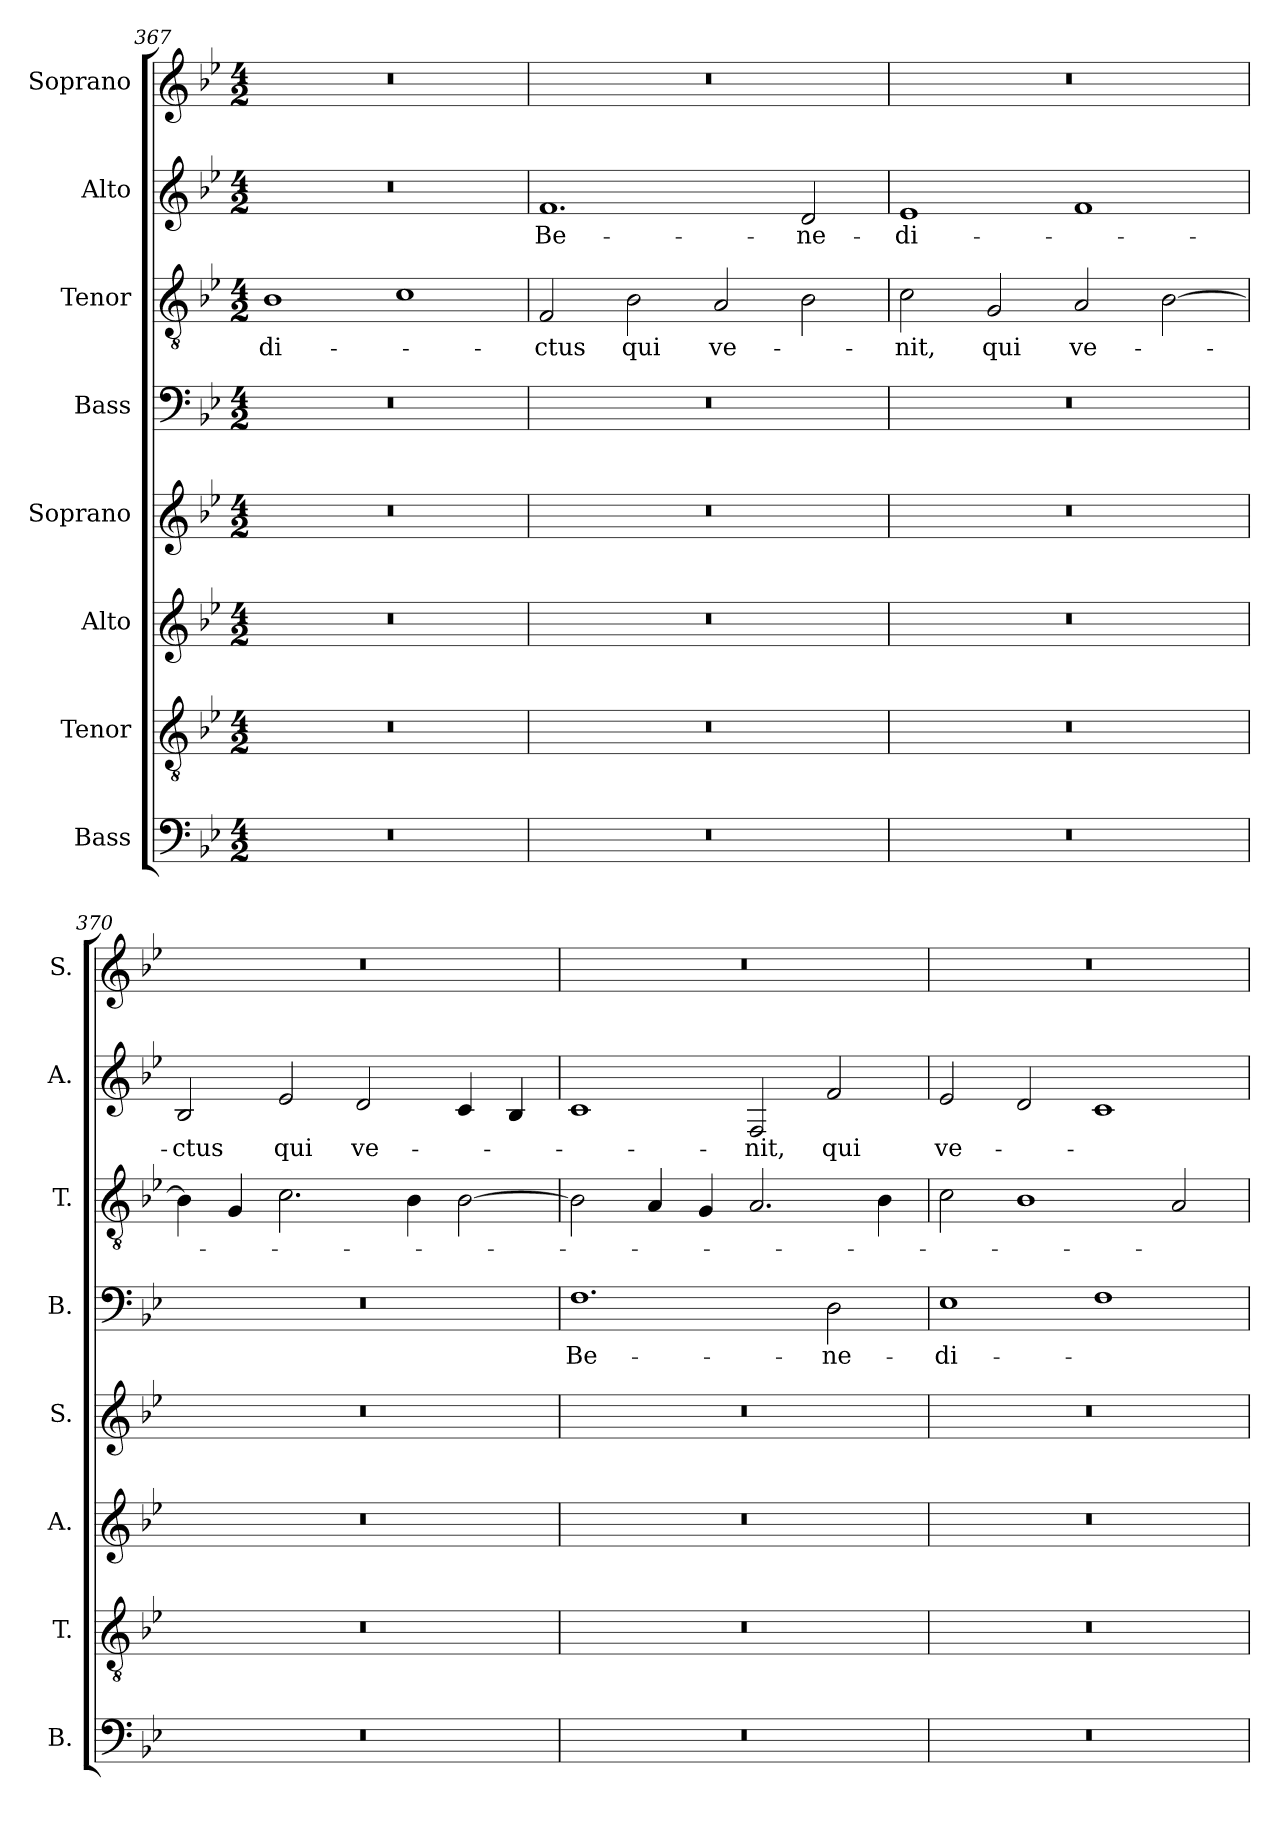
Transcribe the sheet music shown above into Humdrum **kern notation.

**kern	**kern	**kern	**kern	**kern	**text	**kern	**text	**kern	**text	**kern
*part8	*part7	*part6	*part5	*part4	*part4	*part3	*part3	*part2	*part2	*part1
*staff8	*staff7	*staff6	*staff5	*staff4	*staff4	*staff3	*staff3	*staff2	*staff2	*staff1
*I"Bass	*I"Tenor	*I"Alto	*I"Soprano	*I"Bass	*	*I"Tenor	*	*I"Alto	*	*I"Soprano
*I'B.	*I'T.	*I'A.	*I'S.	*I'B.	*	*I'T.	*	*I'A.	*	*I'S.
*clefF4	*clefGv2	*clefG2	*clefG2	*clefF4	*	*clefGv2	*	*clefG2	*	*clefG2
*	*ITrd7c12	*	*	*	*	*ITrd7c12	*	*	*	*
*k[b-e-]	*k[b-e-]	*k[b-e-]	*k[b-e-]	*k[b-e-]	*	*k[b-e-]	*	*k[b-e-]	*	*k[b-e-]
*B-:	*B-:	*B-:	*B-:	*B-:	*	*B-:	*	*B-:	*	*B-:
*M4/2	*M4/2	*M4/2	*M4/2	*M4/2	*	*M4/2	*	*M4/2	*	*M4/2
=367	=367	=367	=367	=367	=367	=367	=367	=367	=367	=367
!LO:N:vis=1	!LO:N:vis=1	!LO:N:vis=1	!LO:N:vis=1	!LO:N:vis=1	!	!	!	!	!	!
!	!	!	!	!	!	!	!LO:LY:b:color=#000000	!LO:N:vis=1	!	!LO:N:vis=1
0r	0r	0r	0r	0r	.	1BB-i	-di-	0r	.	0r
.	.	.	.	.	.	1Ci	.	.	.	.
=368	=368	=368	=368	=368	=368	=368	=368	=368	=368	=368
!LO:N:vis=1	!LO:N:vis=1	!LO:N:vis=1	!LO:N:vis=1	!LO:N:vis=1	!	!	!	!	!	!
!	!	!	!	!	!	!	!LO:LY:b:color=#000000	!	!	!
!	!	!	!	!	!	!	!	!	!LO:LY:b:color=#000000	!LO:N:vis=1
0r	0r	0r	0r	0r	.	2FFi/	-ctus	1.fi	Be-	0r
!	!	!	!	!	!	!	!LO:LY:b:color=#000000	!	!	!
.	.	.	.	.	.	2BB-i\	qui	.	.	.
!	!	!	!	!	!	!	!LO:LY:b:color=#000000	!	!	!
.	.	.	.	.	.	2AAi/	ve-	.	.	.
!	!	!	!	!	!	!	!	!	!LO:LY:b:color=#000000	!
.	.	.	.	.	.	2BB-i\	.	2di/	-ne-	.
=369	=369	=369	=369	=369	=369	=369	=369	=369	=369	=369
!LO:N:vis=1	!LO:N:vis=1	!LO:N:vis=1	!LO:N:vis=1	!LO:N:vis=1	!	!	!	!	!	!
!	!	!	!	!	!	!	!LO:LY:b:color=#000000	!	!	!
!	!	!	!	!	!	!	!	!	!LO:LY:b:color=#000000	!LO:N:vis=1
0r	0r	0r	0r	0r	.	2Ci\	-nit,	1e-i	-di-	0r
!	!	!	!	!	!	!	!LO:LY:b:color=#000000	!	!	!
.	.	.	.	.	.	2GGi/	qui	.	.	.
!	!	!	!	!	!	!	!LO:LY:b:color=#000000	!	!	!
.	.	.	.	.	.	2AAi/	ve-	1fi	.	.
.	.	.	.	.	.	[2BB-i\	.	.	.	.
=370	=370	=370	=370	=370	=370	=370	=370	=370	=370	=370
!LO:N:vis=1	!LO:N:vis=1	!LO:N:vis=1	!LO:N:vis=1	!LO:N:vis=1	!	!	!	!	!	!
!	!	!	!	!	!	!	!	!	!LO:LY:b:color=#000000	!LO:N:vis=1
0r	0r	0r	0r	0r	.	4BB-i\]	.	2B-i/	-ctus	0r
.	.	.	.	.	.	4GGi/	.	.	.	.
!	!	!	!	!	!	!	!	!	!LO:LY:b:color=#000000	!
.	.	.	.	.	.	2.Ci\	.	2e-i/	qui	.
!	!	!	!	!	!	!	!	!	!LO:LY:b:color=#000000	!
.	.	.	.	.	.	.	.	2di/	ve-	.
.	.	.	.	.	.	4BB-i\	.	.	.	.
.	.	.	.	.	.	[2BB-i\	.	4ci/	.	.
.	.	.	.	.	.	.	.	4B-i/	.	.
=371	=371	=371	=371	=371	=371	=371	=371	=371	=371	=371
!LO:N:vis=1	!LO:N:vis=1	!LO:N:vis=1	!LO:N:vis=1	!	!	!	!	!	!	!
!	!	!	!	!	!LO:LY:b:color=#000000	!	!	!	!	!LO:N:vis=1
0r	0r	0r	0r	1.Fi	Be-	2BB-i\]	.	1ci	.	0r
.	.	.	.	.	.	4AAi/	.	.	.	.
.	.	.	.	.	.	4GGi/	.	.	.	.
!	!	!	!	!	!	!	!	!	!LO:LY:b:color=#000000	!
.	.	.	.	.	.	2.AAi/	.	2Fi/	-nit,	.
!	!	!	!	!	!LO:LY:b:color=#000000	!	!	!	!	!
!	!	!	!	!	!	!	!	!	!LO:LY:b:color=#000000	!
.	.	.	.	2Di\	-ne-	.	.	2fi/	qui	.
.	.	.	.	.	.	4BB-i\	.	.	.	.
=372	=372	=372	=372	=372	=372	=372	=372	=372	=372	=372
!LO:N:vis=1	!LO:N:vis=1	!LO:N:vis=1	!LO:N:vis=1	!	!	!	!	!	!	!
!	!	!	!	!	!LO:LY:b:color=#000000	!	!	!	!	!
!	!	!	!	!	!	!	!	!	!LO:LY:b:color=#000000	!LO:N:vis=1
0r	0r	0r	0r	1E-i	-di-	2Ci\	.	2e-i/	ve-	0r
.	.	.	.	.	.	1BB-i	.	2di/	.	.
.	.	.	.	1Fi	.	.	.	1ci	.	.
.	.	.	.	.	.	2AAi/	.	.	.	.
=	=	=	=	=	=	=	=	=	=	=
*-	*-	*-	*-	*-	*-	*-	*-	*-	*-	*-
